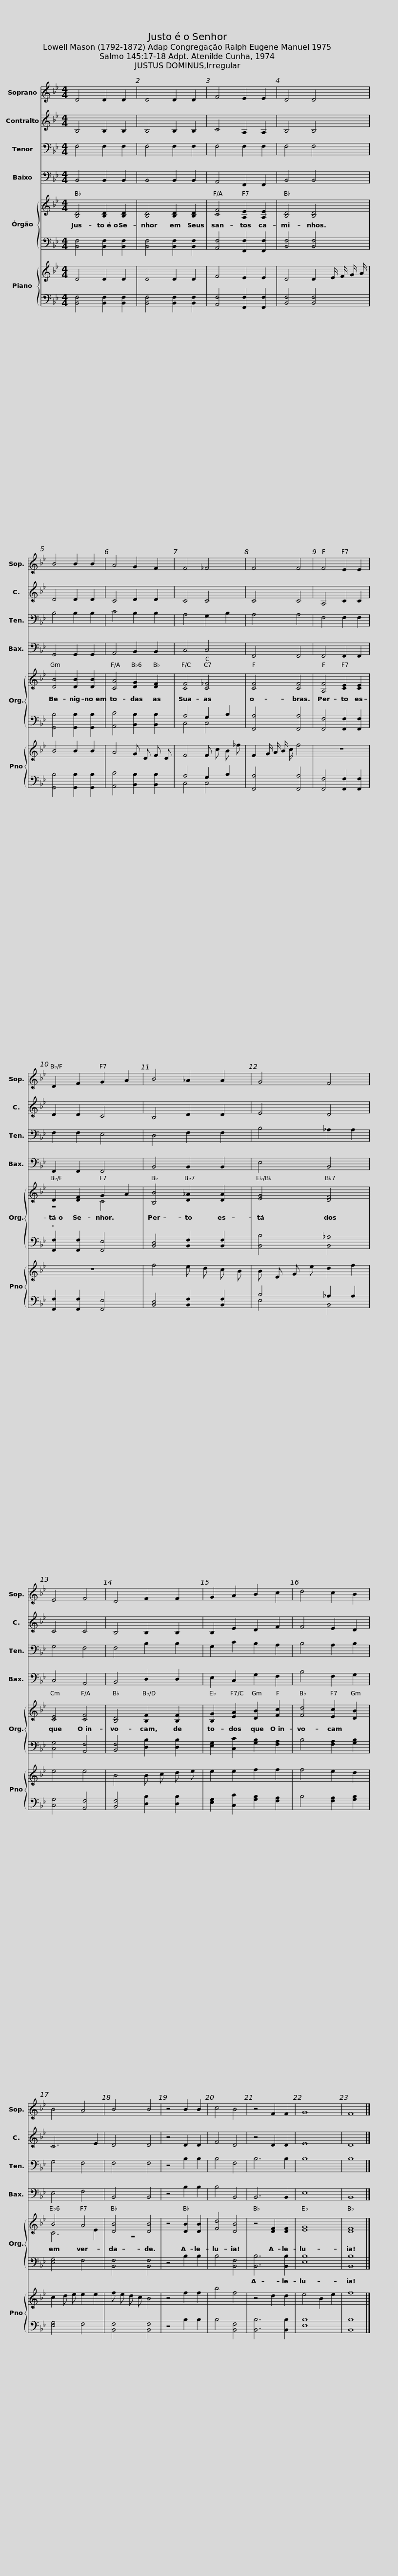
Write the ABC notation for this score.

X:1
%%score 1 2 3 4 { ( 5 8 ) | ( 6 7 ) } { 9 | ( 10 11 ) }
L:1/8
M:4/4
I:linebreak $
K:Bb
V:1 treble
V:2 treble
V:3 bass
V:4 bass
V:5 treble
V:8 treble
V:6 bass
V:7 bass
V:9 treble
V:10 bass
V:11 bass
V:1
 D4 D2 D2 | D4 D2 D2 | F4 E2 E2 | D4 D4 | B4 B2 B2 | %5
 A4 G2 F2 |$ F4 _F4 | F4 F4 | F4 E2 E2 | D2 F2 G2 A2 | %10
 B4 _A2 A2 | G4 F4 | E4 F4 |$ D4 F2 F2 | G2 A2 B2 c2 | %15
 d4 c2 B2 | B4 A4 | B4 B4 | z4 B2 B2 | c4 B4 |$ %20
 z4 F2 F2 | G8 | F8 |] %23
V:2
 B,4 B,2 B,2 | B,4 B,2 B,2 | C4 A,2 A,2 | B,4 B,4 | D4 D2 D2 | %5
 C4 D2 D2 |$ C4 C4 | C4 C4 | A,4 C2 C2 | D2 D2 C4 | %10
 B,4 D2 D2 | E4 D4 | C4 C4 |$ B,4 B,2 B,2 | B,2 E2 D2 F2 | %15
 F4 E2 D2 | C6 E2 | D4 D4 | z4 D2 D2 | F4 D4 |$ %20
 z4 D2 D2 | E8 | D8 |] %23
V:3
 F,4 F,2 F,2 | F,4 F,2 F,2 | F,4 F,2 F,2 | F,4 F,4 | B,4 B,2 B,2 | %5
 C4 B,2 B,2 |$ A,4 G,2 B,2 | A,4 A,4 | F,4 F,2 F,2 | F,2 F,2 E,4 | %10
 D,4 F,2 F,2 | B,4 _A,2 A,2 | G,4 F,4 |$ F,4 B,2 B,2 | G,2 C2 B,2 A,2 | %15
 B,4 A,2 B,2 | G,4 F,4 | F,4 F,4 | z4 B,2 B,2 | B,4 F,4 |$ %20
 B,6 B,2 | B,8 | B,8 |] %23
V:4
 B,,4 B,,2 B,,2 | B,,4 B,,2 B,,2 | A,,4 F,,2 F,,2 | B,,4 B,,4 | G,,4 G,,2 G,,2 | %5
 A,,4 B,,2 B,,2 |$ C,4 C,4 | F,,4 F,,4 | F,,4 F,,2 F,,2 | F,,2 F,,2 F,,4 | %10
 B,,4 B,,2 B,,2 | E,4 B,,4 | C,4 A,,4 |$ B,,4 D,2 D,2 | E,2 C,2 G,2 F,2 | %15
 B,4 F,2 G,2 | E,4 F,4 | B,,4 B,,4 | z4 B,2 B,2 | B,4 B,,4 |$ %20
 B,,6 B,,2 | E,8 | B,,8 |] %23
V:5
 [B,D]4 [B,D]2 [B,D]2 | [B,D]4 [B,D]2 [B,D]2 | [CF]4 [A,E]2 [A,E]2 | [B,D]4 [B,D]4 | [DB]4 [DB]2 [DB]2 | %5
 [CA]4 [DG]2 [DF]2 |$ [CF]4 [C_F]4 | [CF]4 [CF]4 | [A,F]4 [CE]2 [CE]2 | D2 [DF]2 G2 A2 | %10
 [B,B]4 [D_A]2 [DA]2 | [EG]4 [DF]4 | [CE]4 [CF]4 |$ [B,D]4 [B,F]2 [B,F]2 | [B,G]2 [EA]2 [DB]2 [Fc]2 | %15
 [Fd]4 [Ec]2 [DB]2 | B4 A4 | [DB]4 [DB]4 | z4 [DB]2 [DB]2 | [Fd]4 [DB]4 |$ %20
 z4 [DF]2 [DF]2 | [EG]8 | [DF]8 |] %23
V:6
 [B,,F,]4 [B,,F,]2 [B,,F,]2 | [B,,F,]4 [B,,F,]2 [B,,F,]2 | [A,,F,]4 [F,,F,]2 [F,,F,]2 | [B,,F,]4 [B,,F,]4 | [G,,B,]4 [G,,B,]2 [G,,B,]2 | %5
 [A,,C]4 [B,,B,]2 [B,,B,]2 |$ A,4 G,2 B,2 | [F,,A,]4 [F,,A,]4 | [F,,F,]4 [F,,F,]2 [F,,F,]2 | [F,,F,]2 [F,,F,]2 [F,,E,]4 | %10
 [B,,D,]4 [B,,F,]2 [B,,F,]2 | [B,,B,]4 [B,,_A,]4 | [C,G,]4 [A,,F,]4 |$ [B,,F,]4 [D,B,]2 [D,B,]2 | [E,G,]2 [C,C]2 [G,B,]2 [F,A,]2 | %15
 B,4 [F,A,]2 [G,B,]2 | [E,G,]4 F,4 | [B,,F,]4 [B,,F,]4 | z4 B,2 B,2 | B,4 [B,,F,]4 |$ %20
 [B,,B,]6 [B,,B,]2 | [E,B,]8 | [B,,B,]8 |] %23
V:7
 x8 | x8 | x8 | x8 | x8 | %5
 x8 |$ C,4 C,4 | x8 | x8 | x8 | %10
 x8 | x8 | x8 |$ x8 | x8 | %15
 x8 | x8 | x8 | x8 | x8 |$ %20
 x8 | x8 | x8 |] %23
V:8
 x8 | x8 | x8 | x8 | x8 | %5
 x8 |$ x8 | x8 | x8 | z4 C4 | %10
 x8 | x8 | x8 |$ x8 | x8 | %15
 x8 | C6 E2 | z8 | x8 | x8 |$ %20
 x8 | x8 | x8 |] %23
V:9
 D4 D2 D2 | D4 D2 D2 | F4 E2 E2 | D4 D2 E/ F/ G/ A/ | B4 B2 B2 | %5
 A4 G D F D |$ F4 F c B _f | F2 G/ A/ B/ c/ f4 | z8 | z8 | %10
 f4 e d c B | B E G e d2 f2 | e4 e4 |$ B4 B c d e | e2 e2 f2 f2 | %15
 f4 e2 d2 | c2 d e e2 e2 | f e d c B4 | z4 f2 f2 | b4 f4 |$ %20
 z4 d2 d2 | e4 B2 e2 | f8 |] %23
V:10
 [B,,F,]4 [B,,F,]2 [B,,F,]2 | [B,,F,]4 [B,,F,]2 [B,,F,]2 | [A,,F,]4 [F,,F,]2 [F,,F,]2 | [B,,F,]4 [B,,F,]4 | [G,,B,]4 [G,,B,]2 [G,,B,]2 | %5
 [A,,C]4 [B,,B,]2 [B,,B,]2 |$ A,4 G,2 B,2 | [F,,A,]4 [F,,A,]4 | [F,,F,]4 [F,,F,]2 [F,,F,]2 | [F,,F,]2 [F,,F,]2 [F,,E,]4 | %10
 [B,,D,]4 [B,,F,]2 [B,,F,]2 | B,4 _A,2 A,2 | [C,G,]4 [A,,F,]4 |$ [B,,F,]4 [D,B,]2 [D,B,]2 | [E,G,]2 [C,C]2 [G,B,]2 [F,A,]2 | %15
 B,4 [F,A,]2 [G,B,]2 | [E,G,]4 F,4 | [B,,F,]4 [B,,F,]4 | z4 B,2 B,2 | B,4 [B,,F,]4 |$ %20
 [B,,B,]6 [B,,B,]2 | [E,B,]8 | [B,,B,]8 |] %23
V:11
 x8 | x8 | x8 | x8 | x8 | %5
 x8 |$ C,4 C,4 | x8 | x8 | x8 | %10
 x8 | E,4 B,,4 | x8 |$ x8 | x8 | %15
 x8 | x8 | x8 | x8 | x8 |$ %20
 x8 | x8 | x8 |] %23
